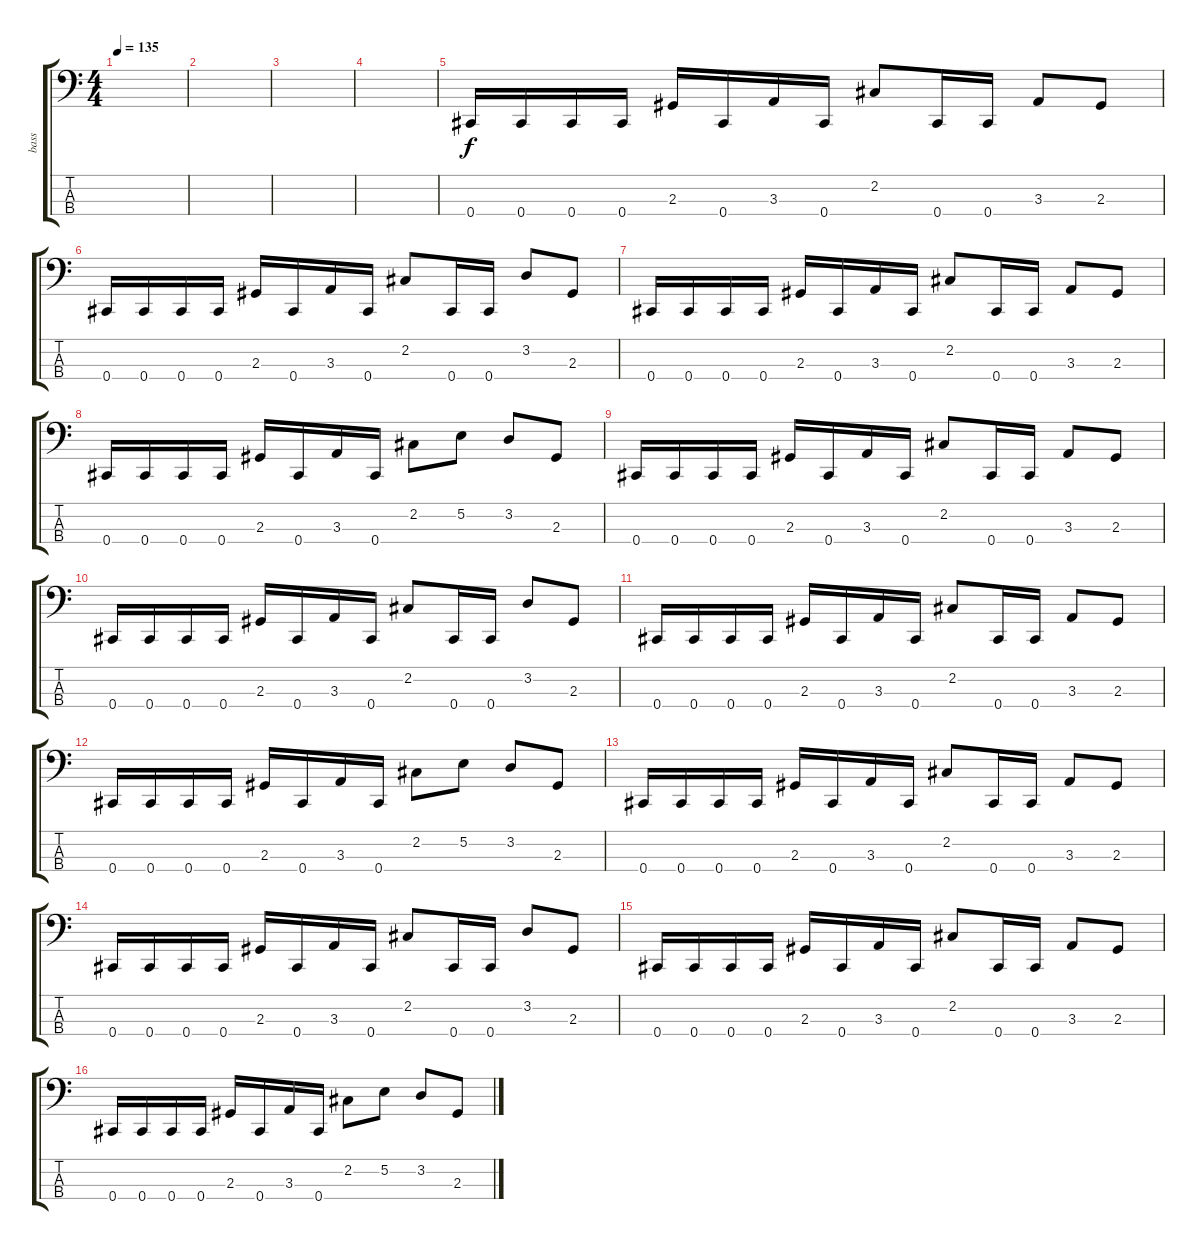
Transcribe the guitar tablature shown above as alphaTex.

\track ("bass" "bass") {instrument electricbassfinger}
\staff {score tabs}
\tuning (E2 B1 Gb1 Db1) {hide}
\ts (4 4)
\tempo 135
\clef f4
\ks c
|
|
|
|
0.4.16 0.4.16 0.4.16 0.4.16 2.3.16 0.4.16 3.3.16 0.4.16 2.2.8 0.4.16 0.4.16 3.3.8 2.3.8 |
0.4.16 0.4.16 0.4.16 0.4.16 2.3.16 0.4.16 3.3.16 0.4.16 2.2.8 0.4.16 0.4.16 3.2.8 2.3.8 |
0.4.16 0.4.16 0.4.16 0.4.16 2.3.16 0.4.16 3.3.16 0.4.16 2.2.8 0.4.16 0.4.16 3.3.8 2.3.8 |
0.4.16 0.4.16 0.4.16 0.4.16 2.3.16 0.4.16 3.3.16 0.4.16 2.2.8 5.2.8 3.2.8 2.3.8 |
0.4.16 0.4.16 0.4.16 0.4.16 2.3.16 0.4.16 3.3.16 0.4.16 2.2.8 0.4.16 0.4.16 3.3.8 2.3.8 |
0.4.16 0.4.16 0.4.16 0.4.16 2.3.16 0.4.16 3.3.16 0.4.16 2.2.8 0.4.16 0.4.16 3.2.8 2.3.8 |
0.4.16 0.4.16 0.4.16 0.4.16 2.3.16 0.4.16 3.3.16 0.4.16 2.2.8 0.4.16 0.4.16 3.3.8 2.3.8 |
0.4.16 0.4.16 0.4.16 0.4.16 2.3.16 0.4.16 3.3.16 0.4.16 2.2.8 5.2.8 3.2.8 2.3.8 |
0.4.16 0.4.16 0.4.16 0.4.16 2.3.16 0.4.16 3.3.16 0.4.16 2.2.8 0.4.16 0.4.16 3.3.8 2.3.8 |
0.4.16 0.4.16 0.4.16 0.4.16 2.3.16 0.4.16 3.3.16 0.4.16 2.2.8 0.4.16 0.4.16 3.2.8 2.3.8 |
0.4.16 0.4.16 0.4.16 0.4.16 2.3.16 0.4.16 3.3.16 0.4.16 2.2.8 0.4.16 0.4.16 3.3.8 2.3.8 |
0.4.16 0.4.16 0.4.16 0.4.16 2.3.16 0.4.16 3.3.16 0.4.16 2.2.8 5.2.8 3.2.8 2.3.8
